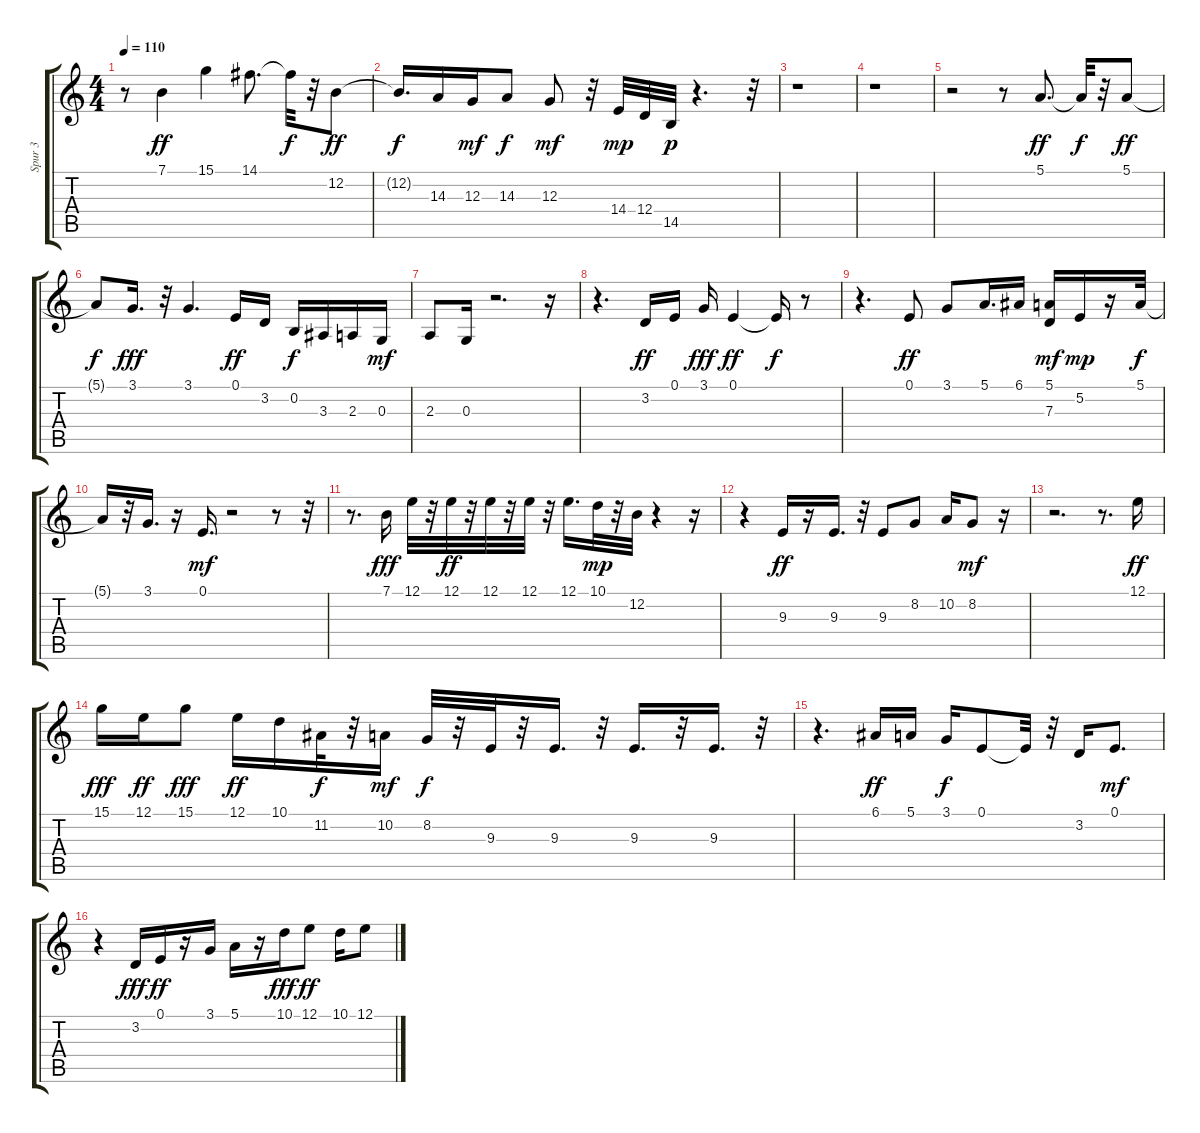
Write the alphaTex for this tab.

\track ("Spur 3" "Spur 3") {instrument altosax}
\staff {score tabs}
\tuning (E4 B3 G3 D3 A2 E2) {hide}
\ts (4 4)
\tempo 110
\clef g2
\ks c
r.8{dy f} 7.1.4{dy ff} 15.1.4 14.1.8{d} 14.1{t}.32{dy f} r.32 12.2.8{dy ff} |
12.2{t}.16{d dy f} 14.3.16 12.3.16{dy mf} 14.3.8{dy f} 12.3.8{dy mf} r.32 14.4.32{dy mp} 12.4.32 14.5.32{dy p} r.4{d} r.32 |
r.1 |
r.1 |
r.2 r.8 5.1.8{d dy ff} 5.1{t}.32{dy f} r.32 5.1.8{dy ff} |
5.1{t}.8{dy f} 3.1.16{d dy fff} r.32 3.1.4{d} 0.1.16{dy ff} 3.2.16 0.2.16{dy f} 3.3.16 2.3.16 0.3.16{dy mf} |
2.3.8 0.3.16 r.2{d} r.16 |
r.4{d} 3.2.16{dy ff} 0.1.16 3.1.16{dy fff} 0.1.4{dy ff} 0.1{t}.16{dy f} r.8 |
r.4{d} 0.1.8{dy ff} 3.1.8 5.1.16{d} 6.1.16 (5.1 7.3).16{dy mf} 5.2.16{dy mp} r.16 5.1.32{dy f} |
5.1{t}.16 r.32 3.1.16{d} r.16 0.1.16{d dy mf} r.2 r.8 r.32 |
r.8{d} 7.1.16{dy fff} 12.1.32 r.32 12.1.32{dy ff} r.32 12.1.32 r.32 12.1.32 r.32 12.1.16{d} 10.1.32{dy mp} r.32 12.2.32 r.4 r.16 |
r.4 9.3.16{dy ff} r.16 9.3.16{d} r.32 9.3.8 8.2.8 10.2.16 8.2.8{dy mf} r.16 |
r.2{d} r.8{d} 12.1.16{dy ff} |
15.1.16{dy fff} 12.1.16{dy ff} 15.1.8{dy fff} 12.1.16{dy ff} 10.1.16 11.2.32{dy f} r.32 10.2.16{dy mf} 8.2.32{dy f} r.32 9.3.32 r.32 9.3.16{d} r.32 9.3.16{d} r.32 9.3.16{d} r.32 |
r.4{d} 6.1.16{dy ff} 5.1.16 3.1.16{dy f} 0.1.8 0.1{t}.32 r.32 3.2.16 0.1.8{d dy mf} |
r.4 3.2.16{dy fff} 0.1.16{dy ff} r.16 3.1.16 5.1.16 r.16 10.1.16{dy fff} 12.1.8{dy ff} 10.1.16 12.1.8
